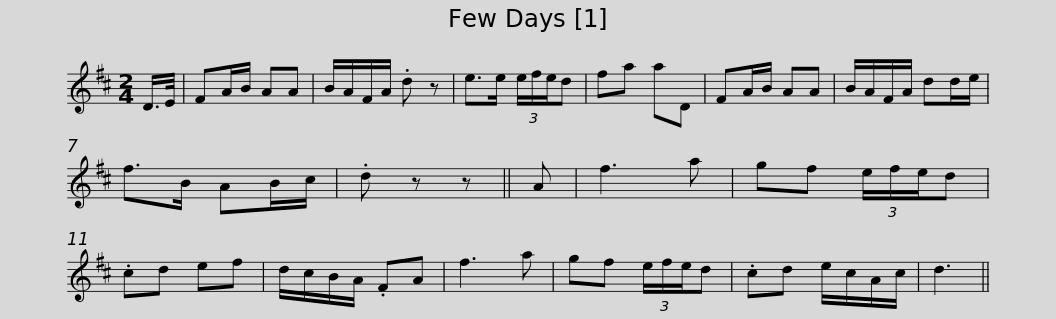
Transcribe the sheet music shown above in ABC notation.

X:1
L:1/8
M:2/4
I:linebreak $
K:D
V:1 treble
V:1
 D/>E/ | FA/B/ AA | B/A/F/A/ .d z | e>e (3e/f/e/d | fa aD | %5
 FA/B/ AA | B/A/F/A/ dd/e/ | f>B AB/c/ | .d z z ||$ A | %10
 f3 a | gf (3e/f/e/d | .cd ef | d/c/B/A/ .FA | f3 a | %15
 gf (3e/f/e/d | .cd e/c/A/c/ | d3 || %18
